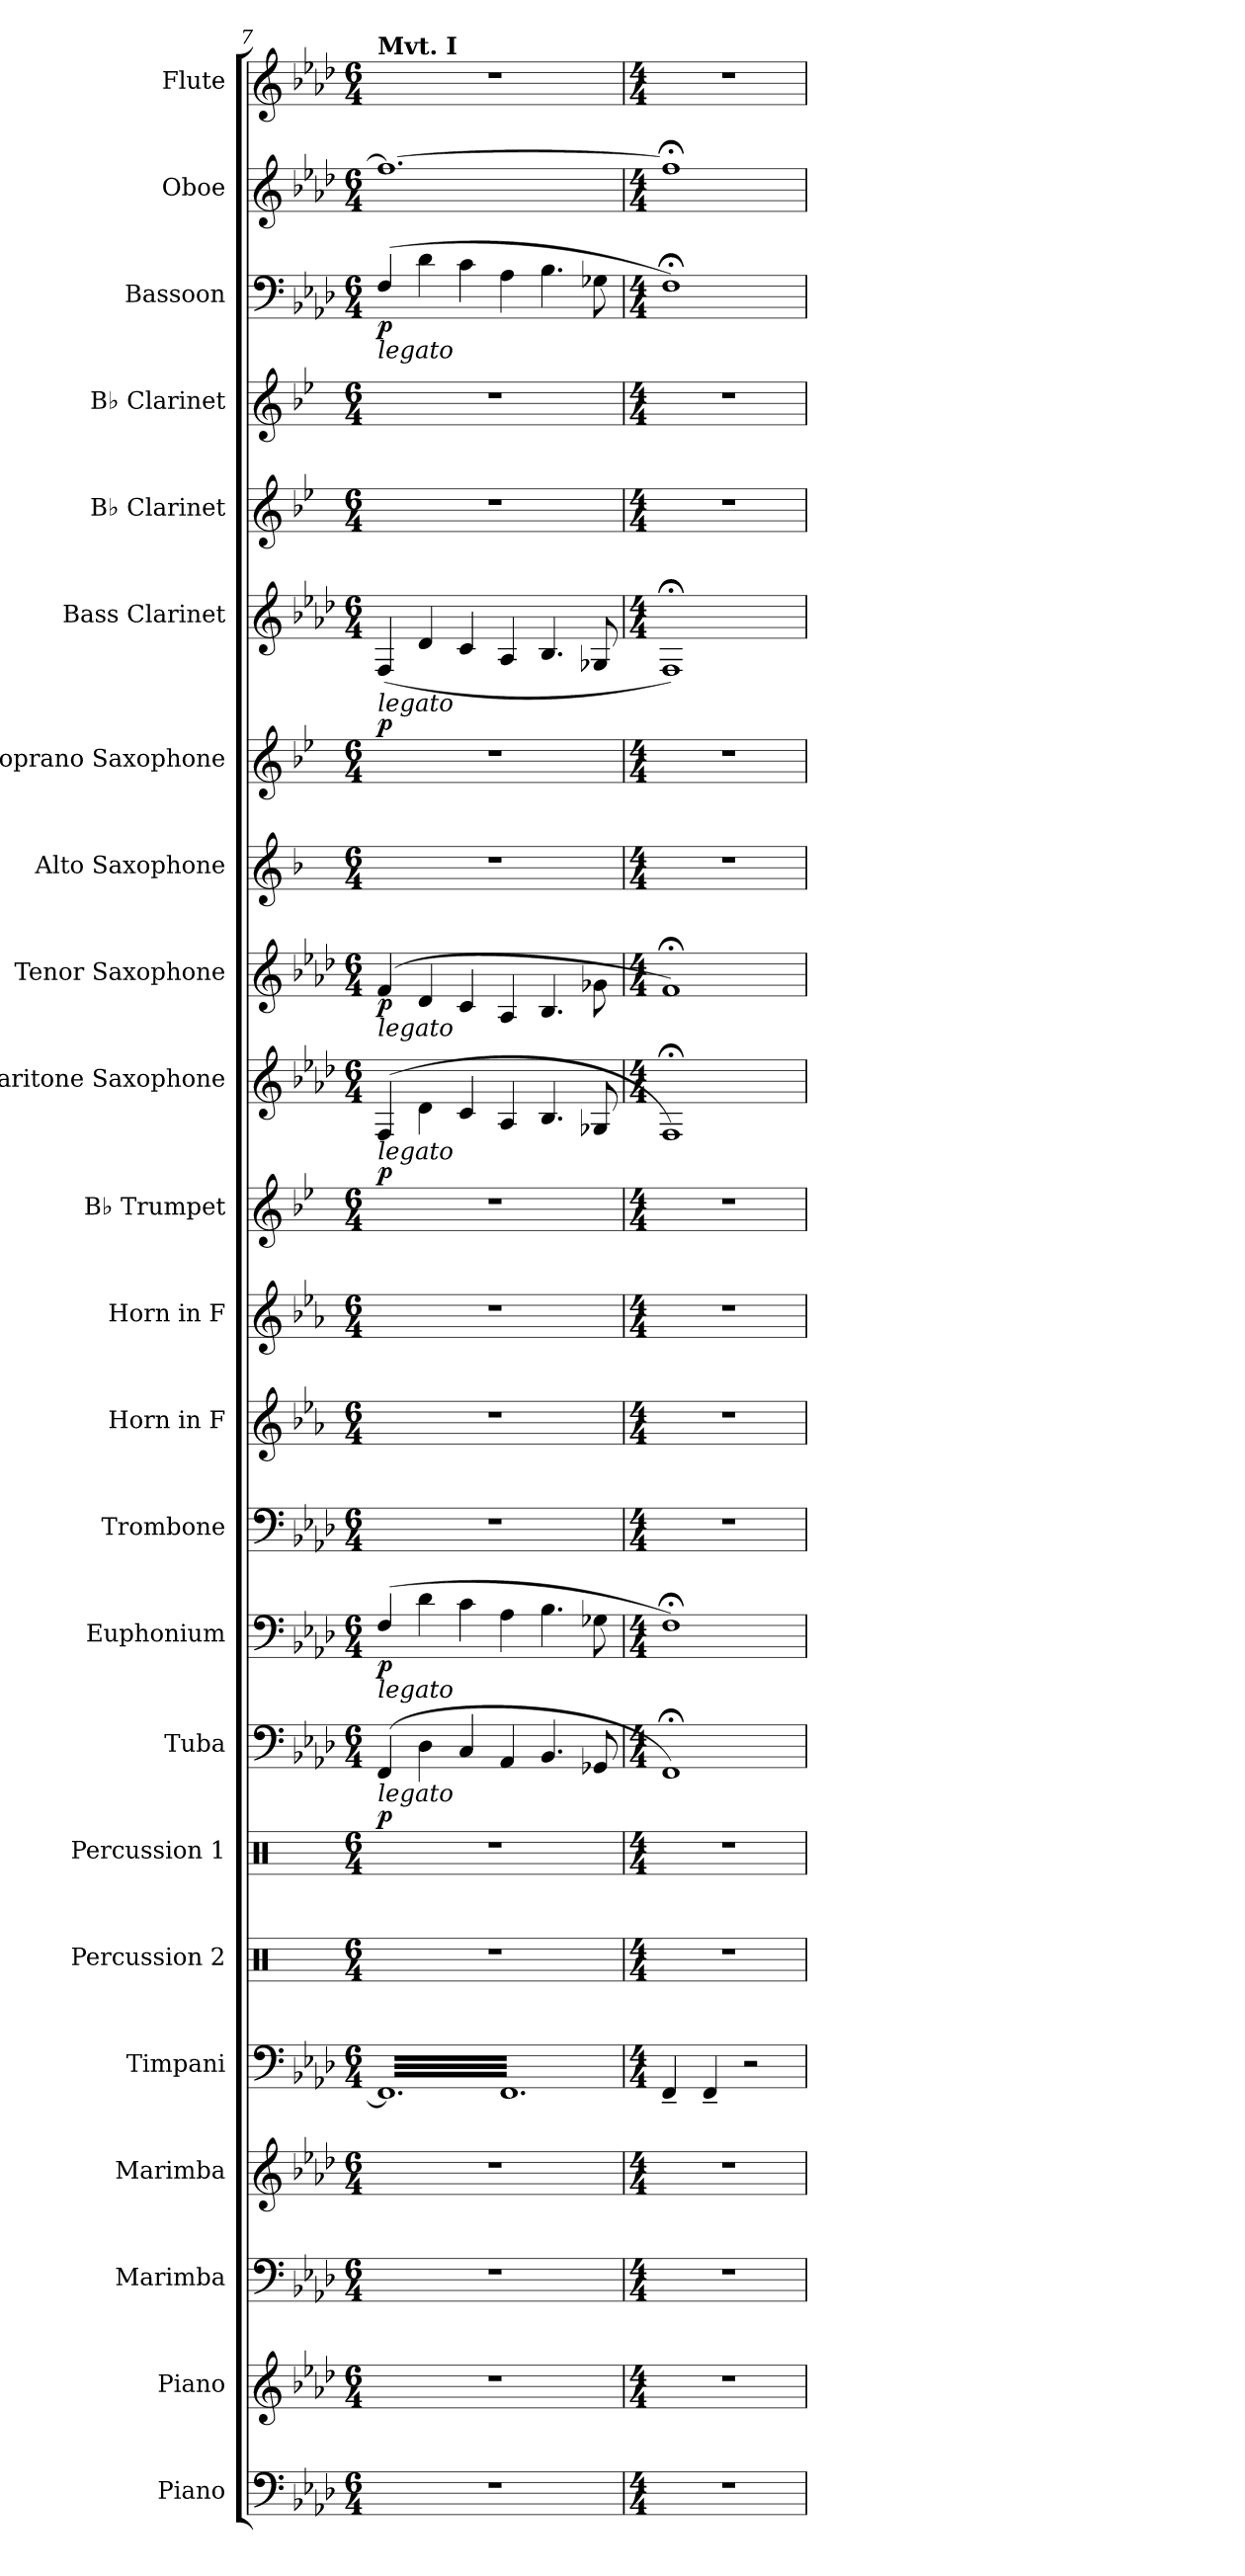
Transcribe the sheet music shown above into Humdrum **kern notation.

**kern	**kern	**kern	**kern	**kern	**kern	**kern	**dynam	**kern	**kern	**dynam	**kern	**kern	**kern	**kern	**dynam	**kern	**kern	**dynam	**kern	**kern	**dynam	**kern	**kern	**kern	**kern	**dynam	**kern	**kern
*part23	*part22	*part21	*part20	*part19	*part18	*part17	*part17	*part16	*part15	*part15	*part14	*part13	*part12	*part11	*part11	*part10	*part9	*part9	*part8	*part7	*part7	*part6	*part5	*part4	*part3	*part3	*part2	*part1
*staff23	*staff22	*staff21	*staff20	*staff19	*staff18	*staff17	*staff17	*staff16	*staff15	*staff15	*staff14	*staff13	*staff12	*staff11	*staff11	*staff10	*staff9	*staff9	*staff8	*staff7	*staff7	*staff6	*staff5	*staff4	*staff3	*staff3	*staff2	*staff1
*I"Piano	*I"Piano	*I"Marimba	*I"Marimba	*I"Timpani	*I"Percussion 2	*I"Percussion 1	*	*I"Tuba	*I"Euphonium	*	*I"Trombone	*I"Horn in F	*I"Horn in F	*I"B♭ Trumpet	*	*I"Baritone Saxophone	*I"Tenor Saxophone	*	*I"Alto Saxophone	*I"Soprano Saxophone	*	*I"Bass Clarinet	*I"B♭ Clarinet	*I"B♭ Clarinet	*I"Bassoon	*	*I"Oboe	*I"Flute
*I'Pno.	*I'Pno.	*I'Mrm.	*I'Mrm.	*I'Timp.	*I'Pr. 2	*I'Pr. 1	*	*I'Tu.	*I'Eu.	*	*I'Trb.	*	*	*I'B♭ Tpt.	*	*I'Bar. Sax.	*I'T. Sax.	*	*I'A. Sax.	*I'S. Sax.	*	*I'B. Cl.	*I'B♭ Cl.	*I'B♭ Cl.	*I'Bsn.	*	*I'Ob.	*I'Fl.
*clefF4	*clefG2	*clefF4	*clefG2	*clefF4	*clefX	*clefX	*	*clefF4	*clefF4	*	*clefF4	*clefG2	*clefG2	*clefG2	*	*clefG2	*clefG2	*	*clefG2	*clefG2	*	*clefG2	*clefG2	*clefG2	*clefF4	*	*clefG2	*clefG2
*	*	*	*	*	*	*	*	*	*	*	*	*ITrd4c7	*ITrd4c7	*ITrd1c2	*	*ITrd12c21	*ITrd8c14	*	*ITrd5c9	*ITrd1c2	*	*ITrd8c14	*ITrd1c2	*ITrd1c2	*	*	*	*
*k[b-e-a-d-]	*k[b-e-a-d-]	*k[b-e-a-d-]	*k[b-e-a-d-]	*k[b-e-a-d-]	*k[]	*k[]	*	*k[b-e-a-d-]	*k[b-e-a-d-]	*	*k[b-e-a-d-]	*k[b-e-a-d-]	*k[b-e-a-d-]	*k[b-e-a-d-]	*	*k[b-e-a-d-]	*k[b-e-a-d-]	*	*k[b-e-a-d-]	*k[b-e-a-d-]	*	*k[b-e-a-d-]	*k[b-e-a-d-]	*k[b-e-a-d-]	*k[b-e-a-d-]	*	*k[b-e-a-d-]	*k[b-e-a-d-]
*M6/4	*M6/4	*M6/4	*M6/4	*M6/4	*M6/4	*M6/4	*	*M6/4	*M6/4	*	*M6/4	*M6/4	*M6/4	*M6/4	*	*M6/4	*M6/4	*	*M6/4	*M6/4	*	*M6/4	*M6/4	*M6/4	*M6/4	*	*M6/4	*M6/4
=7	=7	=7	=7	=7	=7	=7	=7	=7	=7	=7	=7	=7	=7	=7	=7	=7	=7	=7	=7	=7	=7	=7	=7	=7	=7	=7	=7	=7
!	!	!	!	!	!	!	!	!	!	!	!	!	!	!	!	!	!	!	!	!	!	!	!	!	!	!	!	!LO:TX:a:B:t=Mvt. I
!	!	!	!	!	!	!	!	!	!	!	!	!	!	!	!	!	!	!	!	!	!	!	!	!	!LO:TX:b:i:t=legato	!	!	!
!	!	!	!	!	!	!	!	!	!	!	!	!	!	!	!	!	!	!	!	!	!	!LO:TX:b:i:t=legato	!	!	!	!	!	!
!	!	!	!	!	!	!	!	!	!	!	!	!	!	!	!	!	!LO:TX:b:i:t=legato	!	!	!	!	!	!	!	!	!	!	!
!	!	!	!	!	!	!	!	!	!	!	!	!	!	!	!	!LO:TX:b:i:t=legato	!	!	!	!	!	!	!	!	!	!	!	!
!	!	!	!	!	!	!	!	!	!LO:TX:b:i:t=legato	!	!	!	!	!	!	!	!	!	!	!	!	!	!	!	!	!	!	!
!	!	!	!	!	!	!	!	!LO:TX:b:i:t=legato	!	!	!	!	!	!	!	!	!	!	!	!	!	!	!	!	!	!	!	!
!	!	!	!	!	!	!	!LO:DY:a	!	!	!LO:DY:b	!	!	!	!	!LO:DY:a	!	!	!LO:DY:b	!	!	!LO:DY:a	!	!	!	!	!LO:DY:b	!	!
*	*	*	*	*tremolo	*	*	*	*	*	*	*	*	*	*	*	*	*	*	*	*	*	*	*	*	*	*	*	*
1.r	1.r	1.r	1.r	32FF]LLL	1.r	1.r	p	(4FF/	(4F/	p	1.r	1.r	1.r	1.r	p	(4FF/	(4F/	p	1.r	1.r	p	(4FF/	1.r	1.r	(4F/	p	1.ff_	1.r
.	.	.	.	32FF	.	.	.	.	.	.	.	.	.	.	.	.	.	.	.	.	.	.	.	.	.	.	.	.
.	.	.	.	32FF	.	.	.	.	.	.	.	.	.	.	.	.	.	.	.	.	.	.	.	.	.	.	.	.
.	.	.	.	32FF	.	.	.	.	.	.	.	.	.	.	.	.	.	.	.	.	.	.	.	.	.	.	.	.
.	.	.	.	32FF	.	.	.	.	.	.	.	.	.	.	.	.	.	.	.	.	.	.	.	.	.	.	.	.
.	.	.	.	32FF	.	.	.	.	.	.	.	.	.	.	.	.	.	.	.	.	.	.	.	.	.	.	.	.
.	.	.	.	32FF	.	.	.	.	.	.	.	.	.	.	.	.	.	.	.	.	.	.	.	.	.	.	.	.
.	.	.	.	32FF	.	.	.	.	.	.	.	.	.	.	.	.	.	.	.	.	.	.	.	.	.	.	.	.
.	.	.	.	32FF	.	.	.	4D-\	4d-\	.	.	.	.	.	.	4D-\	4D-/	.	.	.	.	4D-/	.	.	4d-\	.	.	.
.	.	.	.	32FF	.	.	.	.	.	.	.	.	.	.	.	.	.	.	.	.	.	.	.	.	.	.	.	.
.	.	.	.	32FF	.	.	.	.	.	.	.	.	.	.	.	.	.	.	.	.	.	.	.	.	.	.	.	.
.	.	.	.	32FF	.	.	.	.	.	.	.	.	.	.	.	.	.	.	.	.	.	.	.	.	.	.	.	.
.	.	.	.	32FF	.	.	.	.	.	.	.	.	.	.	.	.	.	.	.	.	.	.	.	.	.	.	.	.
.	.	.	.	32FF	.	.	.	.	.	.	.	.	.	.	.	.	.	.	.	.	.	.	.	.	.	.	.	.
.	.	.	.	32FF	.	.	.	.	.	.	.	.	.	.	.	.	.	.	.	.	.	.	.	.	.	.	.	.
.	.	.	.	32FF	.	.	.	.	.	.	.	.	.	.	.	.	.	.	.	.	.	.	.	.	.	.	.	.
.	.	.	.	32FF	.	.	.	4C/	4c\	.	.	.	.	.	.	4C/	4C/	.	.	.	.	4C/	.	.	4c\	.	.	.
.	.	.	.	32FF	.	.	.	.	.	.	.	.	.	.	.	.	.	.	.	.	.	.	.	.	.	.	.	.
.	.	.	.	32FF	.	.	.	.	.	.	.	.	.	.	.	.	.	.	.	.	.	.	.	.	.	.	.	.
.	.	.	.	32FF	.	.	.	.	.	.	.	.	.	.	.	.	.	.	.	.	.	.	.	.	.	.	.	.
.	.	.	.	32FF	.	.	.	.	.	.	.	.	.	.	.	.	.	.	.	.	.	.	.	.	.	.	.	.
.	.	.	.	32FF	.	.	.	.	.	.	.	.	.	.	.	.	.	.	.	.	.	.	.	.	.	.	.	.
.	.	.	.	32FF	.	.	.	.	.	.	.	.	.	.	.	.	.	.	.	.	.	.	.	.	.	.	.	.
.	.	.	.	32FF	.	.	.	.	.	.	.	.	.	.	.	.	.	.	.	.	.	.	.	.	.	.	.	.
.	.	.	.	32FF	.	.	.	4AA-/	4A-\	.	.	.	.	.	.	4AA-/	4AA-/	.	.	.	.	4AA-/	.	.	4A-\	.	.	.
.	.	.	.	32FF	.	.	.	.	.	.	.	.	.	.	.	.	.	.	.	.	.	.	.	.	.	.	.	.
.	.	.	.	32FF	.	.	.	.	.	.	.	.	.	.	.	.	.	.	.	.	.	.	.	.	.	.	.	.
.	.	.	.	32FF	.	.	.	.	.	.	.	.	.	.	.	.	.	.	.	.	.	.	.	.	.	.	.	.
.	.	.	.	32FF	.	.	.	.	.	.	.	.	.	.	.	.	.	.	.	.	.	.	.	.	.	.	.	.
.	.	.	.	32FF	.	.	.	.	.	.	.	.	.	.	.	.	.	.	.	.	.	.	.	.	.	.	.	.
.	.	.	.	32FF	.	.	.	.	.	.	.	.	.	.	.	.	.	.	.	.	.	.	.	.	.	.	.	.
.	.	.	.	32FF	.	.	.	.	.	.	.	.	.	.	.	.	.	.	.	.	.	.	.	.	.	.	.	.
.	.	.	.	32FF	.	.	.	4.BB-/	4.B-\	.	.	.	.	.	.	4.BB-/	4.BB-/	.	.	.	.	4.BB-/	.	.	4.B-\	.	.	.
.	.	.	.	32FF	.	.	.	.	.	.	.	.	.	.	.	.	.	.	.	.	.	.	.	.	.	.	.	.
.	.	.	.	32FF	.	.	.	.	.	.	.	.	.	.	.	.	.	.	.	.	.	.	.	.	.	.	.	.
.	.	.	.	32FF	.	.	.	.	.	.	.	.	.	.	.	.	.	.	.	.	.	.	.	.	.	.	.	.
.	.	.	.	32FF	.	.	.	.	.	.	.	.	.	.	.	.	.	.	.	.	.	.	.	.	.	.	.	.
.	.	.	.	32FF	.	.	.	.	.	.	.	.	.	.	.	.	.	.	.	.	.	.	.	.	.	.	.	.
.	.	.	.	32FF	.	.	.	.	.	.	.	.	.	.	.	.	.	.	.	.	.	.	.	.	.	.	.	.
.	.	.	.	32FF	.	.	.	.	.	.	.	.	.	.	.	.	.	.	.	.	.	.	.	.	.	.	.	.
.	.	.	.	32FF	.	.	.	.	.	.	.	.	.	.	.	.	.	.	.	.	.	.	.	.	.	.	.	.
.	.	.	.	32FF	.	.	.	.	.	.	.	.	.	.	.	.	.	.	.	.	.	.	.	.	.	.	.	.
.	.	.	.	32FF	.	.	.	.	.	.	.	.	.	.	.	.	.	.	.	.	.	.	.	.	.	.	.	.
.	.	.	.	32FF	.	.	.	.	.	.	.	.	.	.	.	.	.	.	.	.	.	.	.	.	.	.	.	.
.	.	.	.	32FF	.	.	.	8GG-X/	8G-X\	.	.	.	.	.	.	8GG-X/	8G-X\	.	.	.	.	8GG-X/	.	.	8G-X\	.	.	.
.	.	.	.	32FF	.	.	.	.	.	.	.	.	.	.	.	.	.	.	.	.	.	.	.	.	.	.	.	.
.	.	.	.	32FF	.	.	.	.	.	.	.	.	.	.	.	.	.	.	.	.	.	.	.	.	.	.	.	.
.	.	.	.	32FFJJJ	.	.	.	.	.	.	.	.	.	.	.	.	.	.	.	.	.	.	.	.	.	.	.	.
*	*	*	*	*Xtremolo	*	*	*	*	*	*	*	*	*	*	*	*	*	*	*	*	*	*	*	*	*	*	*	*
=8	=8	=8	=8	=8	=8	=8	=8	=8	=8	=8	=8	=8	=8	=8	=8	=8	=8	=8	=8	=8	=8	=8	=8	=8	=8	=8	=8	=8
*M4/4	*M4/4	*M4/4	*M4/4	*M4/4	*M4/4	*M4/4	*	*M4/4	*M4/4	*	*M4/4	*M4/4	*M4/4	*M4/4	*	*M4/4	*M4/4	*	*M4/4	*M4/4	*	*M4/4	*M4/4	*M4/4	*M4/4	*	*M4/4	*M4/4
1r	1r	1r	1r	4FF~/	1r	1r	.	1FF;<)	1F;<)	.	1r	1r	1r	1r	.	1FF;<)	1F;<)	.	1r	1r	.	1FF;<)	1r	1r	1F;<)	.	1ff;<]	1r
.	.	.	.	4FF~/	.	.	.	.	.	.	.	.	.	.	.	.	.	.	.	.	.	.	.	.	.	.	.	.
.	.	.	.	2r	.	.	.	.	.	.	.	.	.	.	.	.	.	.	.	.	.	.	.	.	.	.	.	.
=	=	=	=	=	=	=	=	=	=	=	=	=	=	=	=	=	=	=	=	=	=	=	=	=	=	=	=	=
*-	*-	*-	*-	*-	*-	*-	*-	*-	*-	*-	*-	*-	*-	*-	*-	*-	*-	*-	*-	*-	*-	*-	*-	*-	*-	*-	*-	*-
